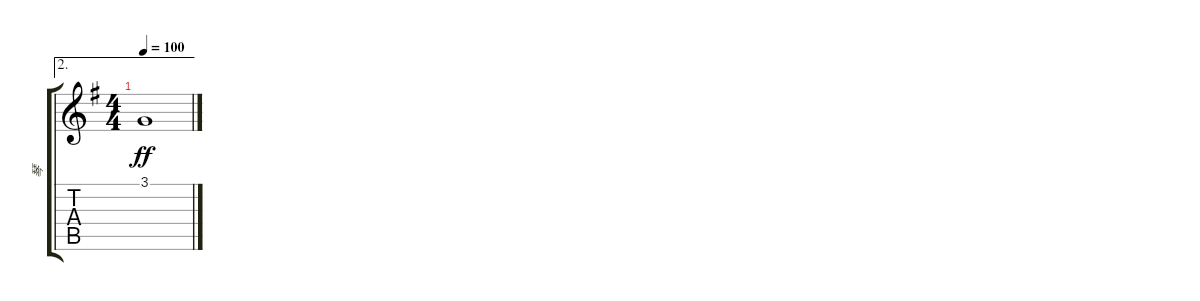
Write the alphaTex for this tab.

\track ("琴" "琴") {instrument stringensemble1}
\staff {score tabs}
\tuning (E4 B3 G3 D3 A2 E2) {hide}
\ae 2
\ts (4 4)
\tempo 100
\clef g2
\ks g
3.1.1{dy ff}
